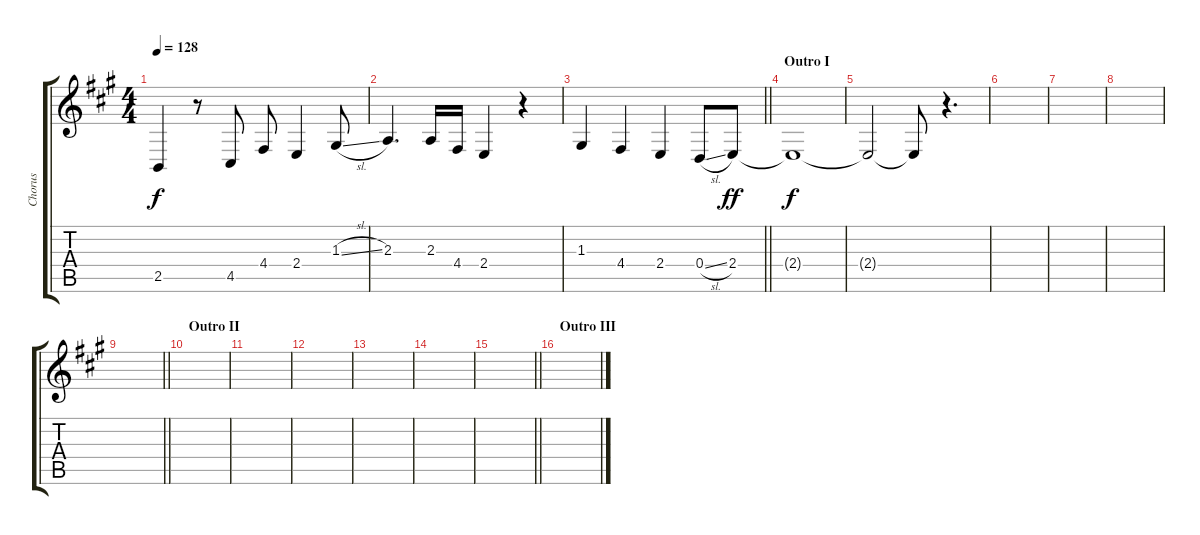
\track ("Chorus" "Chorus") {instrument tenorsax}
\staff {score tabs}
\tuning (E4 B3 G3 D3 A2 E2) {hide}
\ts (4 4)
\tempo 128
\clef g2
\ks a
2.5{t}.4{dy f} r.8 4.5.8 4.4.8 2.4.4 1.3{sl}.8 |
2.3.4{d} 2.3.16 4.4.16 2.4.4 r.4 |
\barLineRight lightlight
1.3.4 4.4.4 2.4.4 0.4{sl}.8 2.4.8{dy ff} |
\section ("" "Outro I")
2.4{t}.1{dy f} |
2.4{t}.2 2.4{t}.8 r.4{d} |
|
|
|
\barLineRight lightlight
|
\section ("" "Outro II")
|
|
|
|
|
\barLineRight lightlight
|
\section ("" "Outro III")
